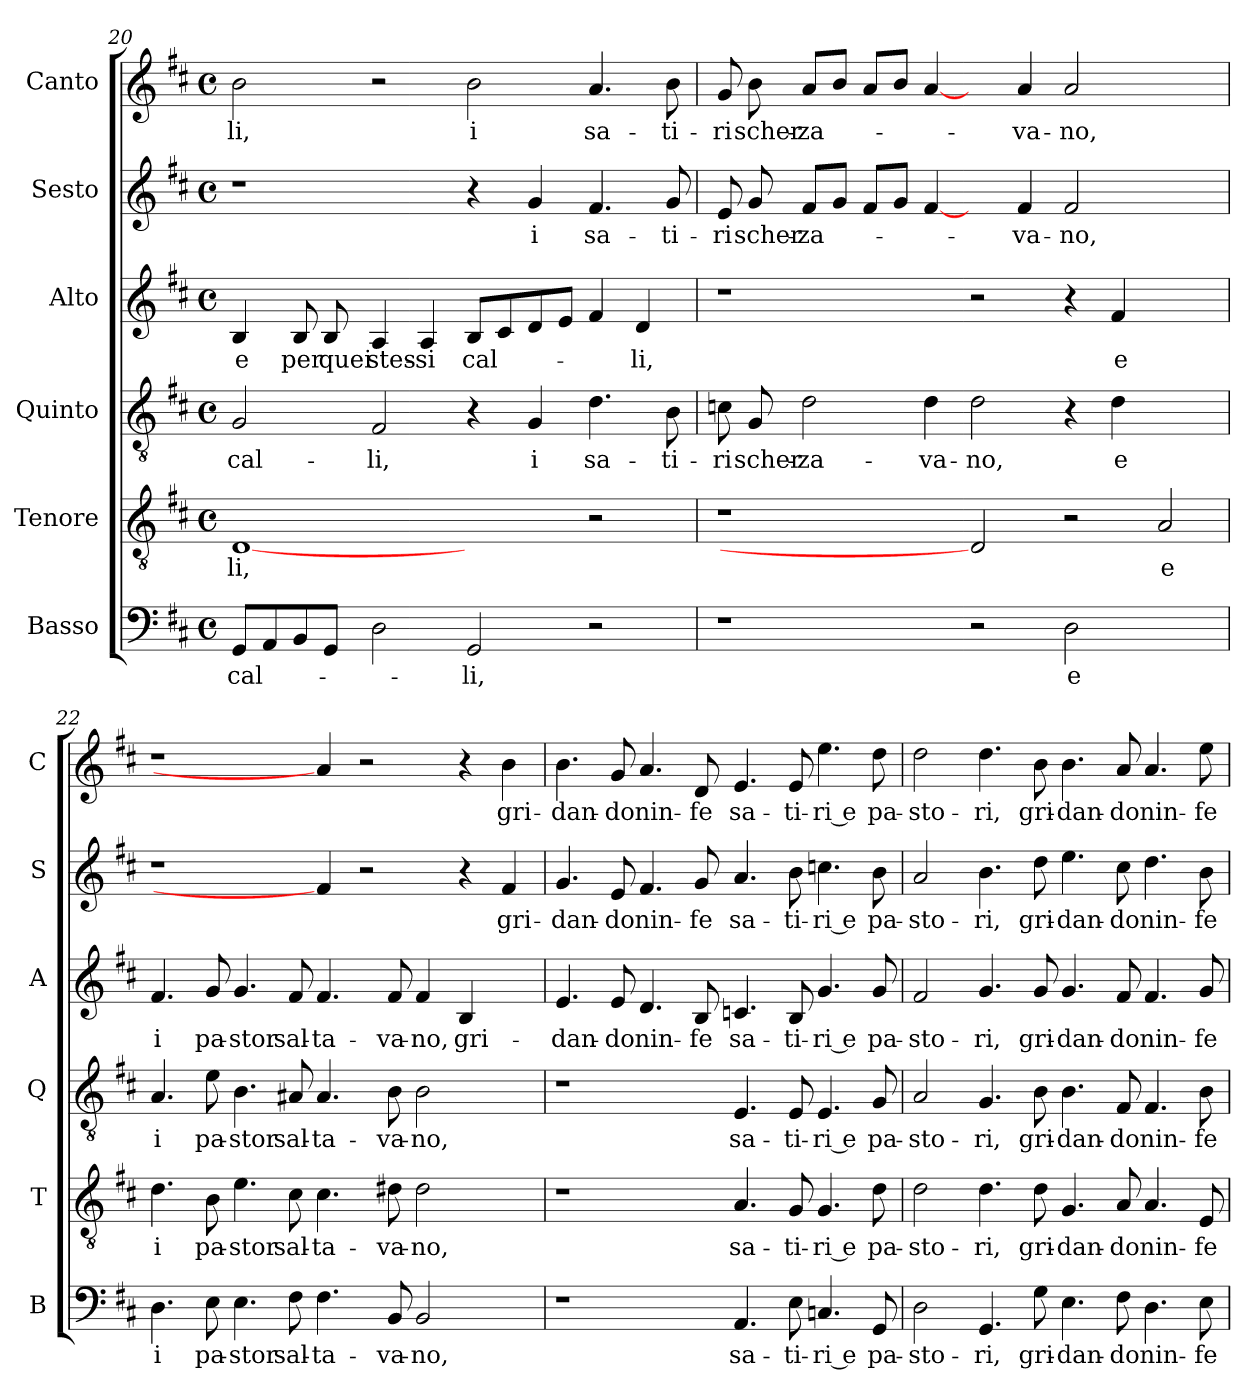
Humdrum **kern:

**kern	**text	**kern	**text	**kern	**text	**kern	**text	**kern	**text	**kern	**text
*part6	*part6	*part5	*part5	*part4	*part4	*part3	*part3	*part2	*part2	*part1	*part1
*staff6	*staff6	*staff5	*staff5	*staff4	*staff4	*staff3	*staff3	*staff2	*staff2	*staff1	*staff1
*I"Basso	*	*I"Tenore	*	*I"Quinto	*	*I"Alto	*	*I"Sesto	*	*I"Canto	*
*I'B	*	*I'T	*	*I'Q	*	*I'A	*	*I'S	*	*I'C	*
*clefF4	*	*clefGv2	*	*clefGv2	*	*clefG2	*	*clefG2	*	*clefG2	*
*k[f#c#]	*	*k[f#c#]	*	*k[f#c#]	*	*k[f#c#]	*	*k[f#c#]	*	*k[f#c#]	*
*D:	*	*D:	*	*D:	*	*D:	*	*D:	*	*D:	*
*M4/4	*	*M4/4	*	*M4/4	*	*M4/4	*	*M4/4	*	*M4/4	*
*met(c)	*	*met(c)	*	*met(c)	*	*met(c)	*	*met(c)	*	*met(c)	*
=20	=20	=20	=20	=20	=20	=20	=20	=20	=20	=20	=20
!	!LO:LY:b	!	!LO:LY:b	!	!LO:LY:b	!	!LO:LY:b	!	!	!	!LO:LY:b
8GG/L	cal-	[1D	-li,	2G/	cal-	4B/	e	1r	.	2b\	-li,
8AA/	.	.	.	.	.	.	.	.	.	.	.
!	!	!	!	!	!	!	!LO:LY:b	!	!	!	!
8BB/	.	.	.	.	.	8B/	per	.	.	.	.
!	!	!	!	!	!	!	!LO:LY:b	!	!	!	!
8GG/J	.	.	.	.	.	8B/	quei	.	.	.	.
!	!	!	!	!	!LO:LY:b	!	!LO:LY:b	!	!	!	!
2D\	.	.	.	2F#/	-li,	4A/	stes-	.	.	2r	.
!	!	!	!	!	!	!	!LO:LY:b	!	!	!	!
.	.	.	.	.	.	4A/	-si	.	.	.	.
!	!LO:LY:b	!	!	!	!	!	!LO:LY:b	!	!	!	!LO:LY:b
2GG/	-li,	2ryy	.	4r	.	8B/L	cal-	4r	.	2b\	i
.	.	.	.	.	.	8c#/	.	.	.	.	.
!	!	!	!	!	!LO:LY:b	!	!	!	!LO:LY:b	!	!
.	.	.	.	4G/	i	8d/	.	4g/	i	.	.
.	.	.	.	.	.	8e/J	.	.	.	.	.
!	!	!	!	!	!LO:LY:b	!	!	!	!LO:LY:b	!	!LO:LY:b
2r	.	2r	.	4.d\	sa-	4f#/	.	4.f#/	sa-	4.a/	sa-
!	!	!	!	!	!	!	!LO:LY:b	!	!	!	!
.	.	.	.	.	.	4d/	-li,	.	.	.	.
!	!	!	!	!	!LO:LY:b	!	!	!	!LO:LY:b	!	!LO:LY:b
.	.	.	.	8B\	-ti-	.	.	8g/	-ti-	8b\	-ti-
!!LO:LB:g=z
=21	=21	=21	=21	=21	=21	=21	=21	=21	=21	=21	=21
!	!	!	!	!	!LO:LY:b	!	!	!	!LO:LY:b	!	!LO:LY:b
1r	.	1r	.	8cn\	-ri	1r	.	8e/	-ri	8g/	-ri
!	!	!	!	!	!LO:LY:b	!	!	!	!LO:LY:b	!	!LO:LY:b
.	.	.	.	8G/	scher-	.	.	8g/	scher-	8b\	scher-
!	!	!	!	!	!LO:LY:b	!	!	!	!LO:LY:b	!	!LO:LY:b
.	.	.	.	2d\	-za-	.	.	8f#/L	-za-	8a/L	-za-
.	.	.	.	.	.	.	.	8g/J	.	8b/J	.
.	.	.	.	.	.	.	.	8f#/L	.	8a/L	.
.	.	.	.	.	.	.	.	8g/J	.	8b/J	.
!	!	!	!	!	!LO:LY:b	!	!	!	!	!	!
.	.	.	.	4d\	-va-	.	.	[4f#/	.	[4a/	.
!	!	!	!	!	!LO:LY:b	!	!	!	!	!	!
2r	.	2D]	.	2d\	-no,	2r	.	4ryy	.	4ryy	.
!	!	!	!	!	!	!	!	!	!LO:LY:b	!	!LO:LY:b
.	.	.	.	.	.	.	.	4f#/	-va-	4a/	-va-
!	!LO:LY:b	!	!	!	!	!	!	!	!LO:LY:b	!	!LO:LY:b
2D\	e	2r	.	4r	.	4r	.	2f#/	-no,	2a/	-no,
!	!	!	!	!	!LO:LY:b	!	!LO:LY:b	!	!	!	!
.	.	.	.	4d\	e	4f#/	e	.	.	.	.
!	!	!	!LO:LY:b	!	!	!	!	!	!	!	!
2ryy	.	2A/	e	2ryy	.	2ryy	.	2ryy	.	2ryy	.
=22	=22	=22	=22	=22	=22	=22	=22	=22	=22	=22	=22
!	!LO:LY:b	!	!LO:LY:b	!	!LO:LY:b	!	!LO:LY:b	!	!	!	!
4.D\	i	4.d\	i	4.A/	i	4.f#/	i	1r	.	1r	.
!	!LO:LY:b	!	!LO:LY:b	!	!LO:LY:b	!	!LO:LY:b	!	!	!	!
8E\	pa-	8B\	pa-	8e\	pa-	8g/	pa-	.	.	.	.
!	!LO:LY:b	!	!LO:LY:b	!	!LO:LY:b	!	!LO:LY:b	!	!	!	!
4.E\	-stor	4.e\	-stor	4.B\	-stor	4.g/	-stor	.	.	.	.
!	!LO:LY:b	!	!LO:LY:b	!	!LO:LY:b	!	!LO:LY:b	!	!	!	!
8F#\	sal-	8c#\	sal-	8A#X/	sal-	8f#/	sal-	.	.	.	.
!	!LO:LY:b	!	!LO:LY:b	!	!LO:LY:b	!	!LO:LY:b	!	!	!	!
4.F#\	-ta-	4.c#\	-ta-	4.A#/	-ta-	4.f#/	-ta-	4f#/]	.	4a/]	.
.	.	.	.	.	.	.	.	2r	.	2r	.
!	!LO:LY:b	!	!LO:LY:b	!	!LO:LY:b	!	!LO:LY:b	!	!	!	!
8BB/	-va-	8d#X\	-va-	8B\	-va-	8f#/	-va-	.	.	.	.
!	!LO:LY:b	!	!LO:LY:b	!	!LO:LY:b	!	!LO:LY:b	!	!	!	!
2BB/	-no,	2d#\	-no,	2B\	-no,	4f#/	-no,	.	.	.	.
!	!	!	!	!	!	!	!LO:LY:b	!	!	!	!
.	.	.	.	.	.	4B/	gri-	4r	.	4r	.
!	!	!	!	!	!	!	!	!	!LO:LY:b	!	!LO:LY:b
4ryy	.	4ryy	.	4ryy	.	4ryy	.	4f#/	gri-	4b\	gri-
=23	=23	=23	=23	=23	=23	=23	=23	=23	=23	=23	=23
!	!	!	!	!	!	!	!LO:LY:b	!	!LO:LY:b	!	!LO:LY:b
1r	.	1r	.	1r	.	4.e/	-dan-	4.g/	-dan-	4.b\	-dan-
!	!	!	!	!	!	!	!LO:LY:b	!	!LO:LY:b	!	!LO:LY:b
.	.	.	.	.	.	8e/	-do	8e/	-do	8g/	-do
!	!	!	!	!	!	!	!LO:LY:b	!	!LO:LY:b	!	!LO:LY:b
.	.	.	.	.	.	4.d/	nin-	4.f#/	nin-	4.a/	nin-
!	!	!	!	!	!	!	!LO:LY:b	!	!LO:LY:b	!	!LO:LY:b
.	.	.	.	.	.	8B/	-fe	8g/	-fe	8d/	-fe
!	!LO:LY:b	!	!LO:LY:b	!	!LO:LY:b	!	!LO:LY:b	!	!LO:LY:b	!	!LO:LY:b
4.AA/	sa-	4.A/	sa-	4.E/	sa-	4.cn/	sa-	4.a/	sa-	4.e/	sa-
!	!LO:LY:b	!	!LO:LY:b	!	!LO:LY:b	!	!LO:LY:b	!	!LO:LY:b	!	!LO:LY:b
8E\	-ti-	8G/	-ti-	8E/	-ti-	8B/	-ti-	8b\	-ti-	8e/	-ti-
!	!LO:LY:b	!	!LO:LY:b	!	!LO:LY:b	!	!LO:LY:b	!	!LO:LY:b	!	!LO:LY:b
4.Cn/	-ri e	4.G/	-ri e	4.E/	-ri e	4.g/	-ri e	4.ccn\	-ri e	4.ee\	-ri e
!	!LO:LY:b	!	!LO:LY:b	!	!LO:LY:b	!	!LO:LY:b	!	!LO:LY:b	!	!LO:LY:b
8GG/	pa-	8d\	pa-	8G/	pa-	8g/	pa-	8b\	pa-	8dd\	pa-
!!LO:PB:g=z
=24	=24	=24	=24	=24	=24	=24	=24	=24	=24	=24	=24
!	!LO:LY:b	!	!LO:LY:b	!	!LO:LY:b	!	!LO:LY:b	!	!LO:LY:b	!	!LO:LY:b
2D\	-sto-	2d\	-sto-	2A/	-sto-	2f#/	-sto-	2a/	-sto-	2dd\	-sto-
!	!LO:LY:b	!	!LO:LY:b	!	!LO:LY:b	!	!LO:LY:b	!	!LO:LY:b	!	!LO:LY:b
4.GG/	-ri,	4.d\	-ri,	4.G/	-ri,	4.g/	-ri,	4.b\	-ri,	4.dd\	-ri,
!	!LO:LY:b	!	!LO:LY:b	!	!LO:LY:b	!	!LO:LY:b	!	!LO:LY:b	!	!LO:LY:b
8G\	gri-	8d\	gri-	8B\	gri-	8g/	gri-	8dd\	gri-	8b\	gri-
!	!LO:LY:b	!	!LO:LY:b	!	!LO:LY:b	!	!LO:LY:b	!	!LO:LY:b	!	!LO:LY:b
4.E\	-dan-	4.G/	-dan-	4.B\	-dan-	4.g/	-dan-	4.ee\	-dan-	4.b\	-dan-
!	!LO:LY:b	!	!LO:LY:b	!	!LO:LY:b	!	!LO:LY:b	!	!LO:LY:b	!	!LO:LY:b
8F#\	-do	8A/	-do	8F#/	-do	8f#/	-do	8cc#\	-do	8a/	-do
!	!LO:LY:b	!	!LO:LY:b	!	!LO:LY:b	!	!LO:LY:b	!	!LO:LY:b	!	!LO:LY:b
4.D\	nin-	4.A/	nin-	4.F#/	nin-	4.f#/	nin-	4.dd\	nin-	4.a/	nin-
!	!LO:LY:b	!	!LO:LY:b	!	!LO:LY:b	!	!LO:LY:b	!	!LO:LY:b	!	!LO:LY:b
8E\	-fe	8E/	-fe	8B\	-fe	8g/	-fe	8b\	-fe	8ee\	-fe
=	=	=	=	=	=	=	=	=	=	=	=
*-	*-	*-	*-	*-	*-	*-	*-	*-	*-	*-	*-
